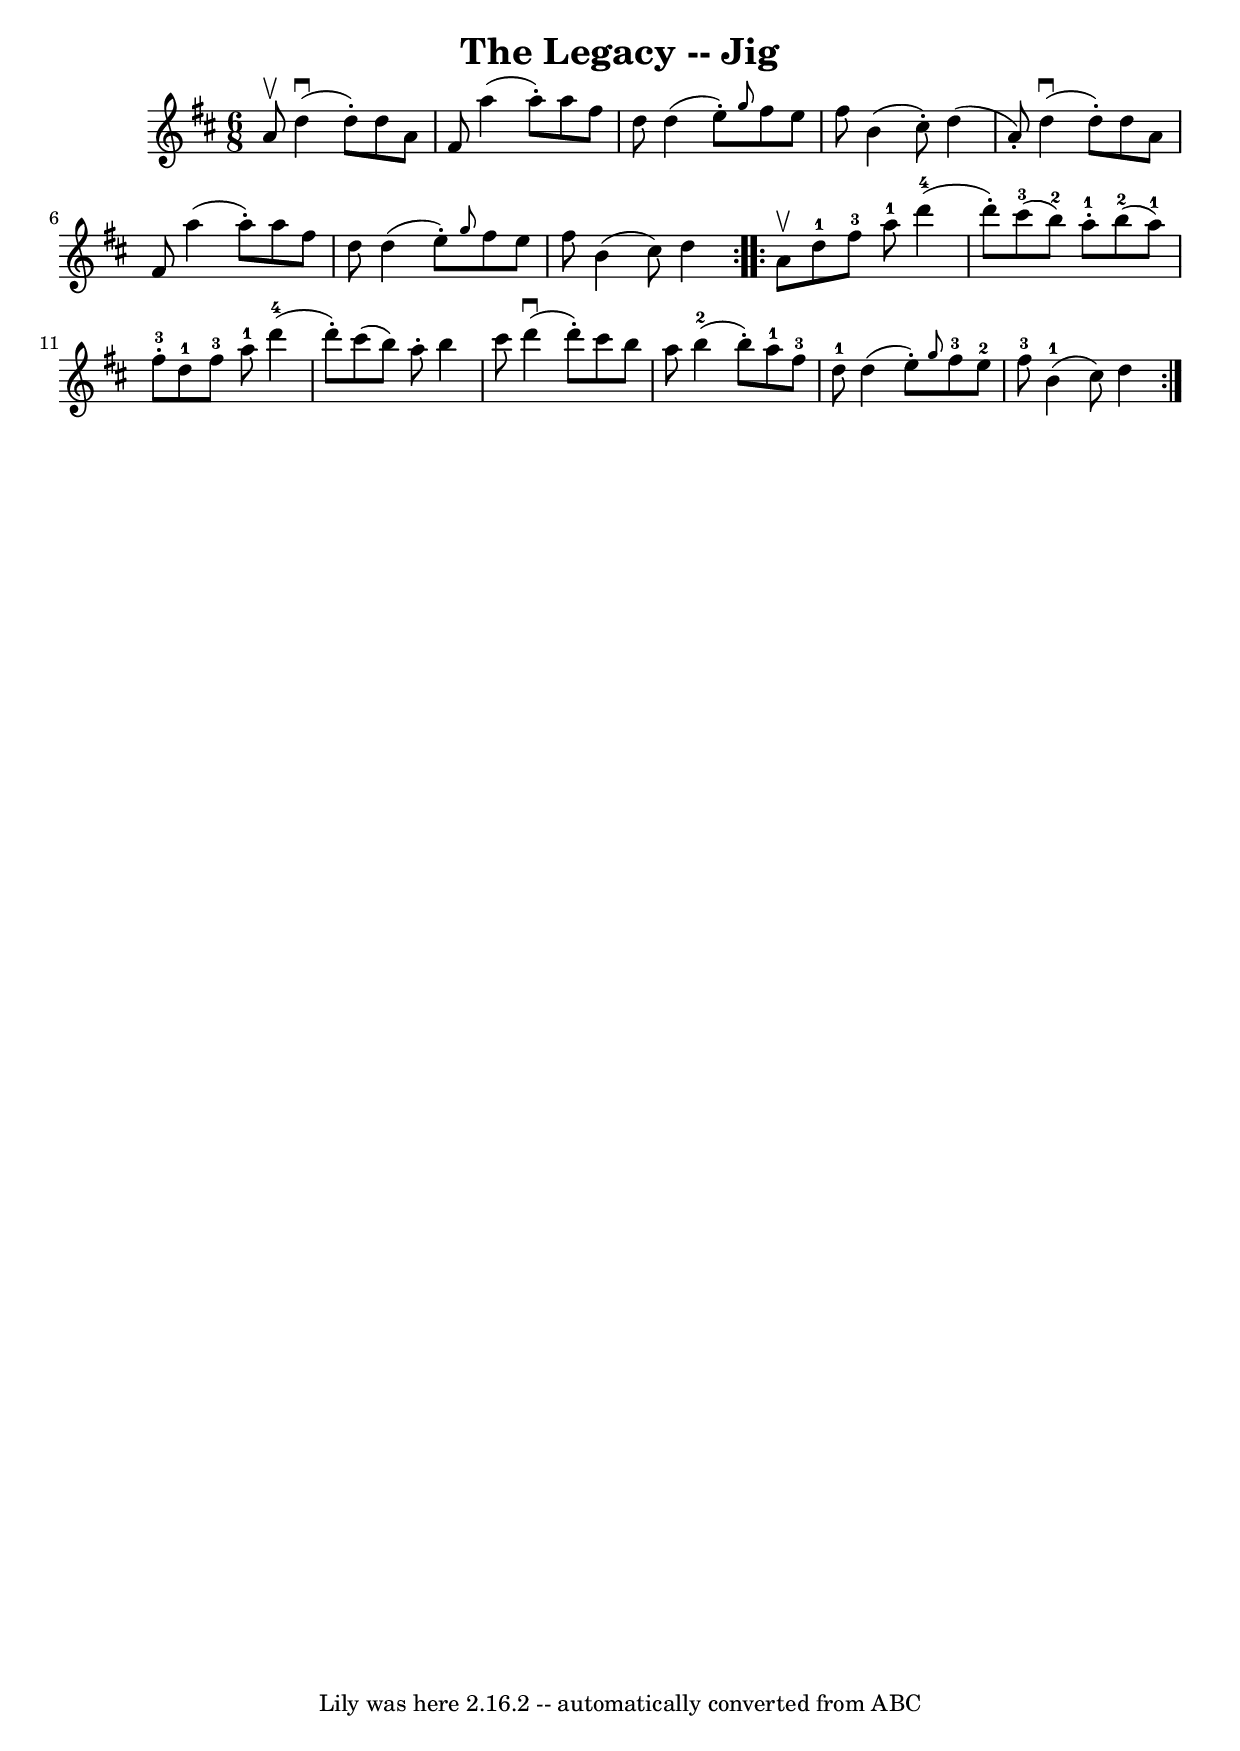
\version "2.16.2"
\include "Mammoth.ily"
\header {
  %% book = "Ryan's Mammoth Collection."
 crossRefNumber = "1"
 footnotes = ""
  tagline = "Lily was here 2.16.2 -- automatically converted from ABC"
  title = "The Legacy -- Jig"

}
voicedefault =  {



  \repeat volta 2 {

    \time 6/8 
    \key d \major a'8^\upbow  |
 d''4^\downbow(d''8-.) d''8 a'8 fs'8   |
 a''4 (a''8-.) a''8 fs''8 d''8   |
 d''4 (e''8-.) \grace { g''8   			  } fs''8 e''8 fs''8    |
 b'4 (cs''8-.) d''4 (a'8-.) |
 d''4^\downbow(d''8-.) d''8 a'8 fs'8  |
 a''4 (a''8-.) a''8 fs''8 d''8   |
 d''4 (e''8-.) \grace { g''8  
			  } fs''8 e''8 fs''8   |
 b'4 (cs''8) d''4  

  } 
  \repeat volta 2 { a'8^\upbow  |
 d''8-1 fs''8-3 a''8-1 d'''4-4(d'''8-.) |
 cs'''8-3(b''8-2) a''8-1-. b''8-2(a''8-1) fs''8-3-.  |
 d''8-1 fs''8-3 a''8-1 d'''4-4(d'''8-.) |
 cs'''8 (b''8) a''8-. b''4 cs'''8  |
 d'''4^\downbow(d'''8-.) cs'''8 b''8 a''8  |
 b''4-2(b''8-.) a''8-1 fs''8-3 d''8-1 |
 d''4 (e''8-.) \grace { g''8  
 			  } fs''8-3 e''8-2 fs''8-3  |
 b'4-1(cs''8)   
 d''4  
  }   

}

\score{
  <<

    \context Staff="default"
    {
      \voicedefault 
      
    }

  >>
  \layout {
    
  }
  \midi {
  }

}
